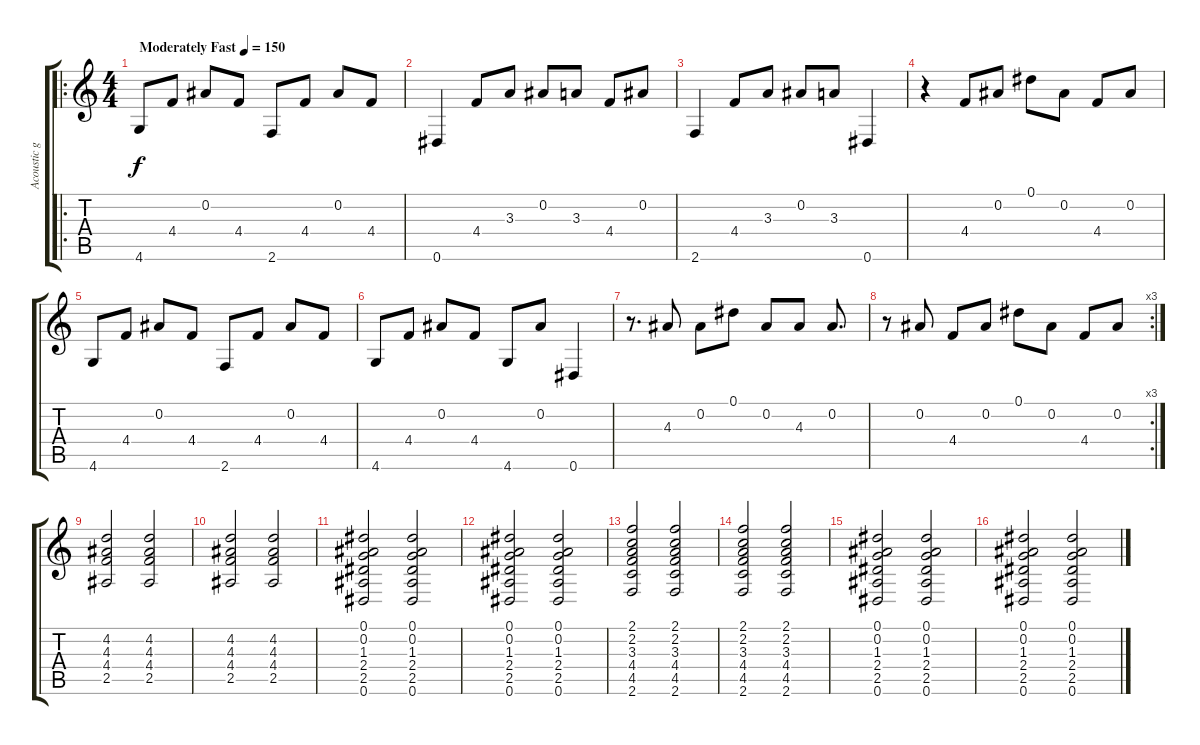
\track ("Acoustic guitar" "Acoustic g") {instrument acousticguitarsteel}
\staff {score tabs}
\tuning (Eb4 Bb3 Gb3 Db3 Ab2 Eb2) {hide}
\ro
\ts (4 4)
\tempo (150 "Moderately Fast")
\clef g2
\ks c
4.6.8{dy f instrument acousticguitarsteel} 4.4.8 0.2.8 4.4.8 2.6.8 4.4.8 0.2.8 4.4.8 |
0.6.4 4.4.8 3.3.8 0.2.8 3.3.8 4.4.8 0.2.8 |
2.6.4 4.4.8 3.3.8 0.2.8 3.3.8 0.6.4 |
r.4 4.4.8 0.2.8 0.1.8 0.2.8 4.4.8 0.2.8 |
4.6.8 4.4.8 0.2.8 4.4.8 2.6.8 4.4.8 0.2.8 4.4.8 |
4.6.8 4.4.8 0.2.8 4.4.8 4.6.8 0.2.8 0.6.4 |
r.8{d} 4.3.8 0.2.8 0.1.8 0.2.8 4.3.8 0.2.8{d} |
\rc 3
r.8 0.2.8 4.4.8 0.2.8 0.1.8 0.2.8 4.4.8 0.2.8 |
(4.2 4.3 4.4 2.5).2 (4.2 4.3 4.4 2.5).2 |
(4.2 4.3 4.4 2.5).2 (4.2 4.3 4.4 2.5).2 |
(0.1 0.2 1.3 2.4 2.5 0.6).2 (0.1 0.2 1.3 2.4 2.5 0.6).2 |
(0.1 0.2 1.3 2.4 2.5 0.6).2 (0.1 0.2 1.3 2.4 2.5 0.6).2 |
(2.1 2.2 3.3 4.4 4.5 2.6).2 (2.1 2.2 3.3 4.4 4.5 2.6).2 |
(2.1 2.2 3.3 4.4 4.5 2.6).2 (2.1 2.2 3.3 4.4 4.5 2.6).2 |
(0.1 0.2 1.3 2.4 2.5 0.6).2 (0.1 0.2 1.3 2.4 2.5 0.6).2 |
(0.1 0.2 1.3 2.4 2.5 0.6).2 (0.1 0.2 1.3 2.4 2.5 0.6).2
